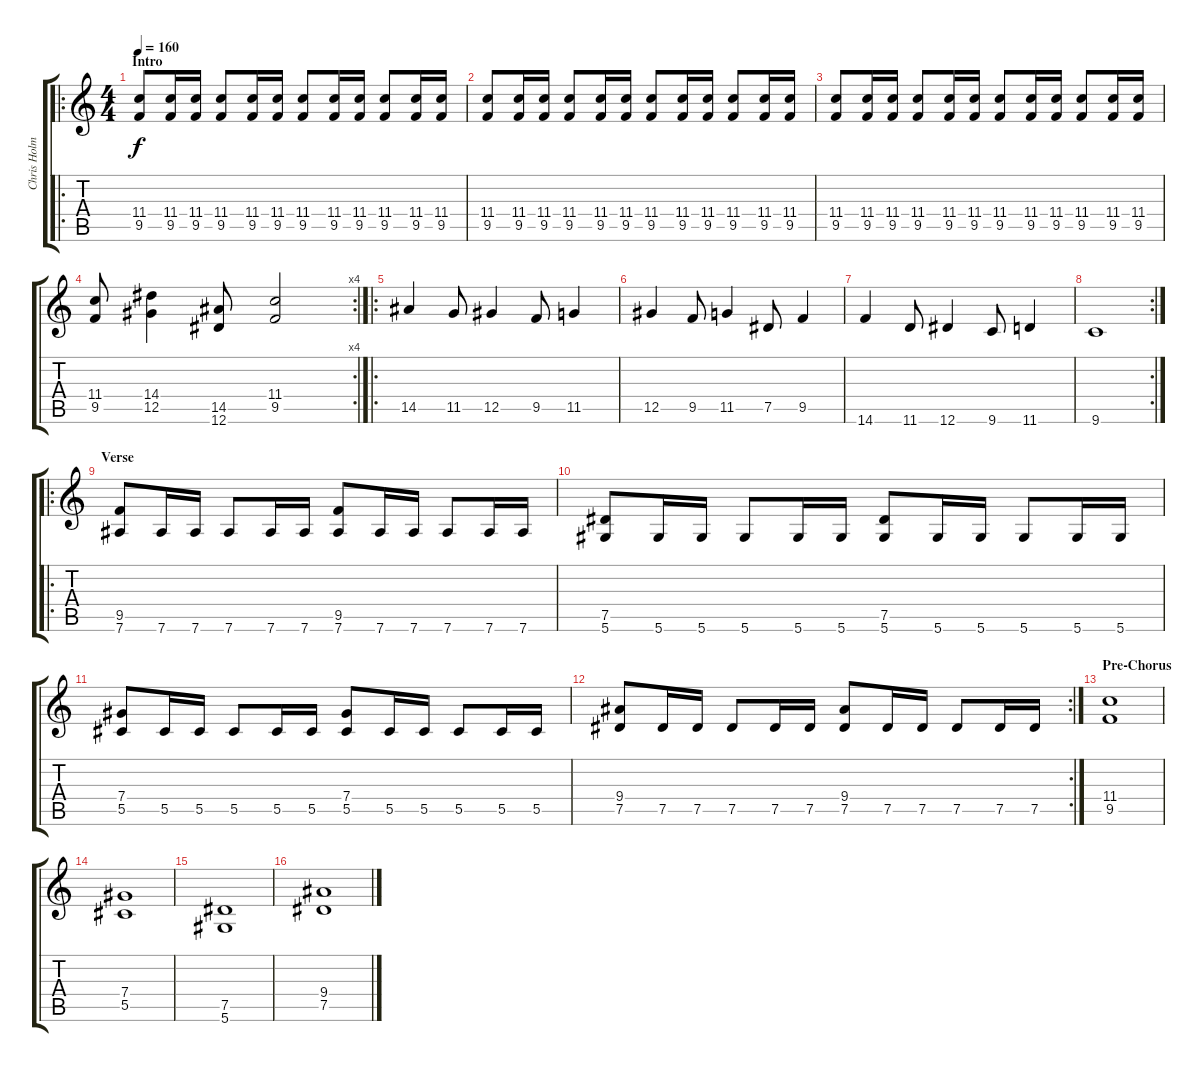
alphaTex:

\track ("Chris Holmes" "Chris Holm") {instrument distortionguitar}
\staff {score tabs}
\tuning (Eb4 Bb3 Gb3 Db3 Ab2 Eb2) {hide}
\ro
\ts (4 4)
\section ("" "Intro")
\tempo 160
\clef g2
\ks c
(11.4 9.5).8{dy f instrument distortionguitar} (11.4 9.5).16 (11.4 9.5).16 (11.4 9.5).8 (11.4 9.5).16 (11.4 9.5).16 (11.4 9.5).8 (11.4 9.5).16 (11.4 9.5).16 (11.4 9.5).8 (11.4 9.5).16 (11.4 9.5).16 |
(11.4 9.5).8 (11.4 9.5).16 (11.4 9.5).16 (11.4 9.5).8 (11.4 9.5).16 (11.4 9.5).16 (11.4 9.5).8 (11.4 9.5).16 (11.4 9.5).16 (11.4 9.5).8 (11.4 9.5).16 (11.4 9.5).16 |
(11.4 9.5).8 (11.4 9.5).16 (11.4 9.5).16 (11.4 9.5).8 (11.4 9.5).16 (11.4 9.5).16 (11.4 9.5).8 (11.4 9.5).16 (11.4 9.5).16 (11.4 9.5).8 (11.4 9.5).16 (11.4 9.5).16 |
\rc 4
(11.4 9.5).8 (14.4 12.5).4 (14.5 12.6).8 (11.4 9.5).2 |
\ro
14.5.4 11.5.8 12.5.4 9.5.8 11.5.4 |
12.5.4 9.5.8 11.5.4 7.5.8 9.5.4 |
14.6.4 11.6.8 12.6.4 9.6.8 11.6.4 |
\rc 2
9.6.1 |
\ro
\section ("" "Verse")
(9.5 7.6).8 7.6.16 7.6.16 7.6.8 7.6.16 7.6.16 (9.5 7.6).8 7.6.16 7.6.16 7.6.8 7.6.16 7.6.16 |
(7.5 5.6).8 5.6.16 5.6.16 5.6.8 5.6.16 5.6.16 (7.5 5.6).8 5.6.16 5.6.16 5.6.8 5.6.16 5.6.16 |
(7.4 5.5).8 5.5.16 5.5.16 5.5.8 5.5.16 5.5.16 (7.4 5.5).8 5.5.16 5.5.16 5.5.8 5.5.16 5.5.16 |
\rc 2
(9.4 7.5).8 7.5.16 7.5.16 7.5.8 7.5.16 7.5.16 (9.4 7.5).8 7.5.16 7.5.16 7.5.8 7.5.16 7.5.16 |
\section ("" "Pre-Chorus")
(11.4 9.5).1 |
(7.4 5.5).1 |
(7.5 5.6).1 |
(9.4 7.5).1
